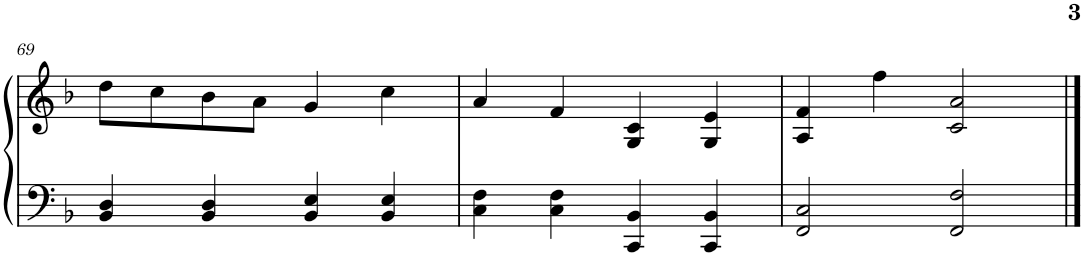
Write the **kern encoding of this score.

**kern	**kern
*part1	*part1
*staff2	*staff1
*I"Piano	*
*I'Pno.	*
!!LO:PB:g=z
*clefF4	*clefG2
*k[b-]	*k[b-]
*M2/2	*M2/2
=69	=69
4BB-/ 4D/	8dd\L
.	8cc\
4BB-/ 4D/	8b-\
.	8a\J
4BB-/ 4E/	4g/
4BB-/ 4E/	4cc\
=70	=70
4C\ 4F\	4a/
4C\ 4F\	4f/
4CC/ 4BB-/	4G/ 4c/
4CC/ 4BB-/	4G/ 4e/
=71	=71
2FF/ 2C/	4A/ 4f/
.	4ff\
2FF/ 2F/	2c/ 2a/
==	==
*-	*-
